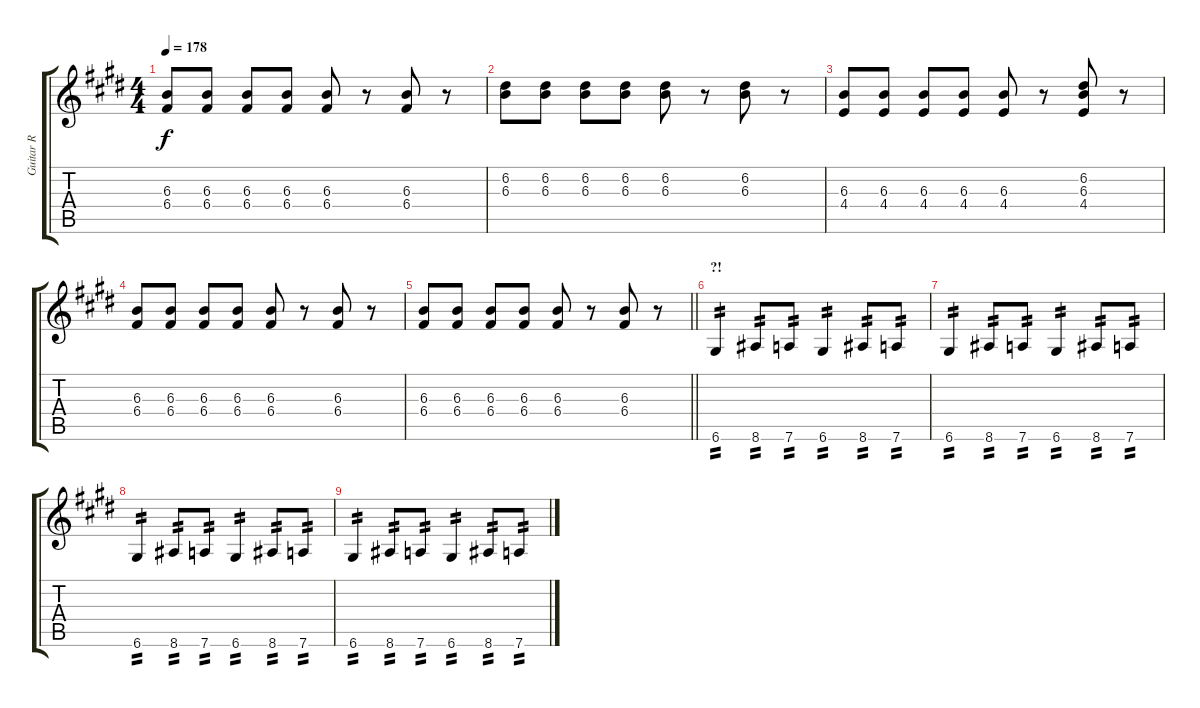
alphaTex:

\track ("Guitar R" "Guitar R") {instrument overdrivenguitar}
\staff {score tabs}
\tuning (D4 A3 F3 C3 G2 D2) {hide}
\ts (4 4)
\tempo 178
\clef g2
\ks e
(6.3 6.4).8{dy f} (6.3 6.4).8 (6.3 6.4).8 (6.3 6.4).8 (6.3 6.4).8 r.8 (6.3 6.4).8 r.8 |
(6.2 6.3).8 (6.2 6.3).8 (6.2 6.3).8 (6.2 6.3).8 (6.2 6.3).8 r.8 (6.2 6.3).8 r.8 |
(6.3 4.4).8 (6.3 4.4).8 (6.3 4.4).8 (6.3 4.4).8 (6.3 4.4).8 r.8 (6.2 6.3 4.4).8 r.8 |
(6.3 6.4).8 (6.3 6.4).8 (6.3 6.4).8 (6.3 6.4).8 (6.3 6.4).8 r.8 (6.3 6.4).8 r.8 |
\barLineRight lightlight
(6.3 6.4).8 (6.3 6.4).8 (6.3 6.4).8 (6.3 6.4).8 (6.3 6.4).8 r.8 (6.3 6.4).8 r.8 |
\section ("" "?!")
6.6.4{tp 2} 8.6.8{tp 2} 7.6.8{tp 2} 6.6.4{tp 2} 8.6.8{tp 2} 7.6.8{tp 2} |
6.6.4{tp 2} 8.6.8{tp 2} 7.6.8{tp 2} 6.6.4{tp 2} 8.6.8{tp 2} 7.6.8{tp 2} |
6.6.4{tp 2} 8.6.8{tp 2} 7.6.8{tp 2} 6.6.4{tp 2} 8.6.8{tp 2} 7.6.8{tp 2} |
6.6.4{tp 2} 8.6.8{tp 2} 7.6.8{tp 2} 6.6.4{tp 2} 8.6.8{tp 2} 7.6.8{tp 2}
